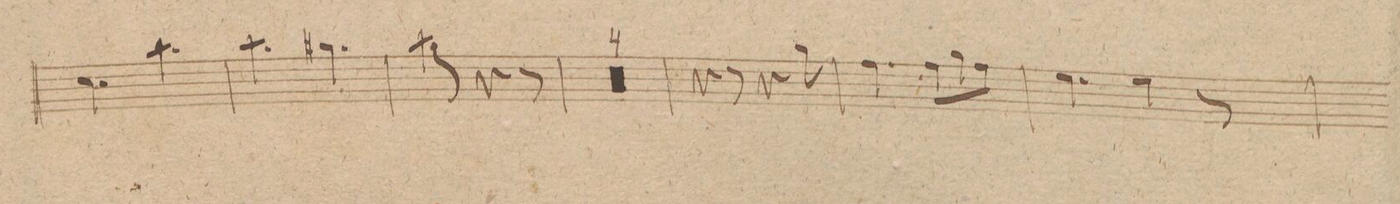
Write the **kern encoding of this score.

**kern	**dynam
*I"Oboi 1mo	*
*clefG2	*
*k[]	*
*M6/8	*
4.cc\	.
4.aa\	.
=143	=143
4.aa\	.
4.gg#X\	.
=144	=144
4aa\	.
8r	.
4r	.
8r	.
=145	=145
0.r	.
=146	=146
=147	=147
=148	=148
=149	=149
4r	.
8r	.
4r	.
8gg\	.
=150	=150
4.ff\	.
8ff\L	.
8gg\	.
8ff\J	.
=151	=151
4.ee\	.
4ee\	.
8r	.
=152	=152
*-	*-
